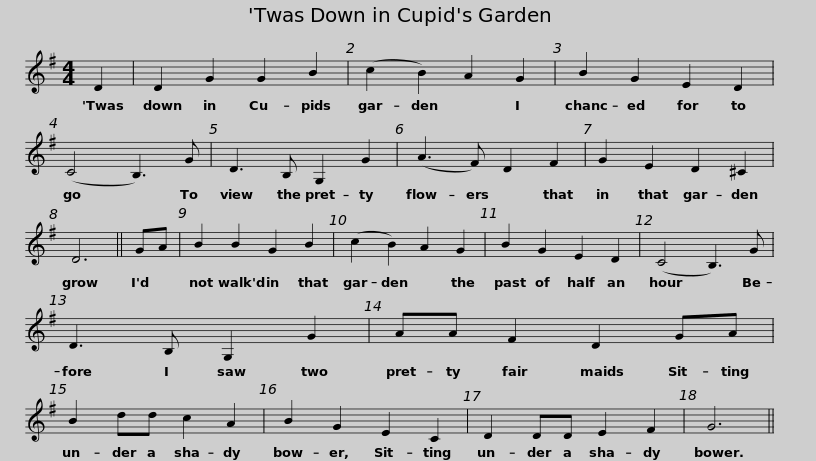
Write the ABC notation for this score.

X:1
L:1/8
M:4/4
I:linebreak $
K:G
V:1 treble
V:1
 D2 | D2 G2 G2 B2 | (c2 B2) A2 G2 | B2 G2 E2 D2 | (C4 B,3) G | %5
 D3 B, G,2 G2 | (A3 F) D2 F2 |$ G2 E2 D2 ^C2 | D6 || GA | %10
 B2 B2 G2 B2 | (c2 B2) A2 G2 | B2 G2 E2 D2 | (C4 B,3) G |$ D3 B, G,2 G2 | %15
 AA F2 D2 GA | B2 dd c2 A2 | B2 G2 E2 C2 | D2 DD E2 F2 |$ G6 || %20
